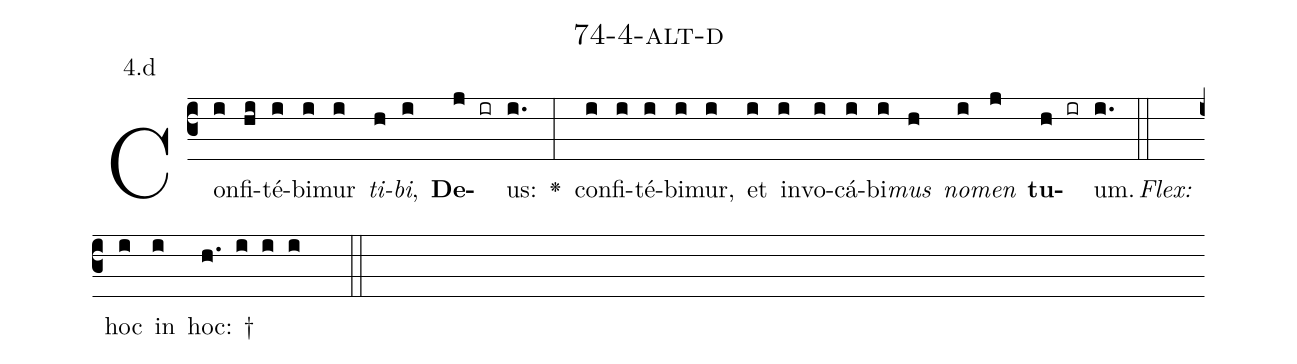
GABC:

name: 74-4-alt-d;
annotation: 4.d;
%%
(c3)Con(i)fi(hi)té(i)bi(i)mur(i) <i>ti</i>(h)<i>bi</i>,(i) <b>De</b>(j ir)us:(i.) <v>\greheightstar</v>(:) con(i)fi(i)té(i)bi(i)mur,(i) et(i) in(i)vo(i)cá(i)bi(i)<i>mus</i>(h) <i>no</i>(i)<i>men</i>(j) <b>tu</b>(h ir)um.(i.) (::)
<i>Flex:</i>()  hoc(i) in(i) hoc: †(h. i i i  ::)

%E(i) u(h) o(i) u(j) a(h) e.(i.) (::)
